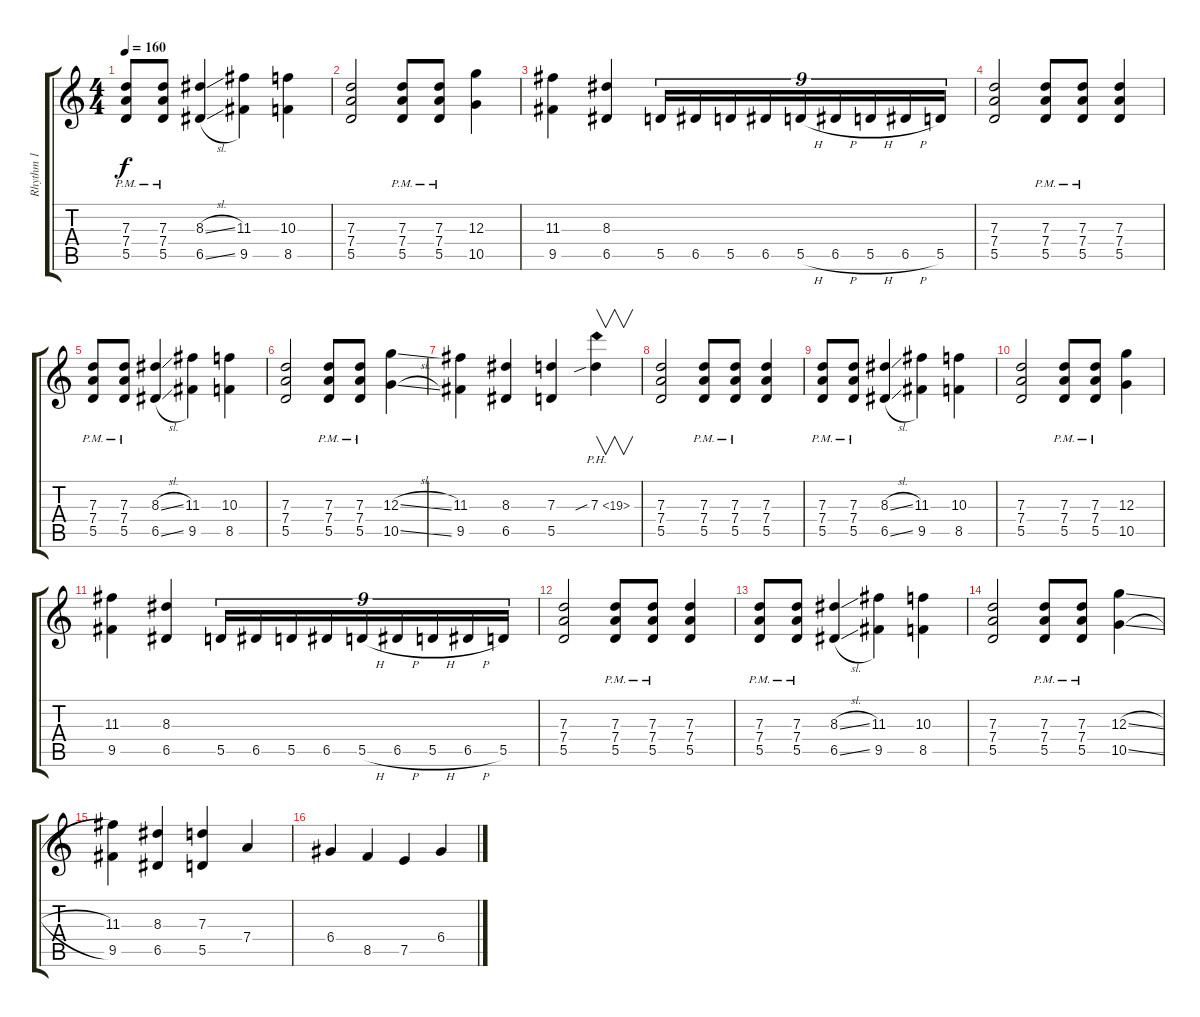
\track ("Rhythm 1" "Rhythm 1") {instrument overdrivenguitar}
\staff {score tabs}
\tuning (E4 B3 G3 D3 A2 E2) {hide}
\ts (4 4)
\tempo 160
\clef g2
\ks c
(7.3{pm} 7.4{pm} 5.5{pm}).8{dy f} (7.3{pm} 7.4{pm} 5.5{pm}).8 (8.3{sl} 6.5{sl}).4 (11.3 9.5).4 (10.3 8.5).4 |
(7.3 7.4 5.5).2 (7.3{pm} 7.4{pm} 5.5{pm}).8 (7.3{pm} 7.4{pm} 5.5{pm}).8 (12.3 10.5).4 |
(11.3 9.5).4 (8.3 6.5).4 5.5.16{tu (9 8)} 6.5.16{tu (9 8)} 5.5.16{tu (9 8)} 6.5.16{tu (9 8)} 5.5{h}.16{tu (9 8)} 6.5{h}.16{tu (9 8)} 5.5{h}.16{tu (9 8)} 6.5{h}.16{tu (9 8)} 5.5.16{tu (9 8)} |
(7.3 7.4 5.5).2 (7.3{pm} 7.4{pm} 5.5{pm}).8 (7.3{pm} 7.4{pm} 5.5{pm}).8 (7.3 7.4 5.5).4 |
(7.3{pm} 7.4{pm} 5.5{pm}).8 (7.3{pm} 7.4{pm} 5.5{pm}).8 (8.3{sl} 6.5{sl}).4 (11.3 9.5).4 (10.3 8.5).4 |
(7.3 7.4 5.5).2 (7.3{pm} 7.4{pm} 5.5{pm}).8 (7.3{pm} 7.4{pm} 5.5{pm}).8 (12.3{sl} 10.5{sl}).4 |
(11.3 9.5).4 (8.3 6.5).4 (7.3 5.5).4 7.3{ph 12 sib}.4{v} |
(7.3 7.4 5.5).2 (7.3{pm} 7.4{pm} 5.5{pm}).8 (7.3{pm} 7.4{pm} 5.5{pm}).8 (7.3 7.4 5.5).4 |
(7.3{pm} 7.4{pm} 5.5{pm}).8 (7.3{pm} 7.4{pm} 5.5{pm}).8 (8.3{sl} 6.5{sl}).4 (11.3 9.5).4 (10.3 8.5).4 |
(7.3 7.4 5.5).2 (7.3{pm} 7.4{pm} 5.5{pm}).8 (7.3{pm} 7.4{pm} 5.5{pm}).8 (12.3 10.5).4 |
(11.3 9.5).4 (8.3 6.5).4 5.5.16{tu (9 8)} 6.5.16{tu (9 8)} 5.5.16{tu (9 8)} 6.5.16{tu (9 8)} 5.5{h}.16{tu (9 8)} 6.5{h}.16{tu (9 8)} 5.5{h}.16{tu (9 8)} 6.5{h}.16{tu (9 8)} 5.5.16{tu (9 8)} |
(7.3 7.4 5.5).2 (7.3{pm} 7.4{pm} 5.5{pm}).8 (7.3{pm} 7.4{pm} 5.5{pm}).8 (7.3 7.4 5.5).4 |
(7.3{pm} 7.4{pm} 5.5{pm}).8 (7.3{pm} 7.4{pm} 5.5{pm}).8 (8.3{sl} 6.5{sl}).4 (11.3 9.5).4 (10.3 8.5).4 |
(7.3 7.4 5.5).2 (7.3{pm} 7.4{pm} 5.5{pm}).8 (7.3{pm} 7.4{pm} 5.5{pm}).8 (12.3{sl} 10.5{sl}).4 |
(11.3 9.5).4 (8.3 6.5).4 (7.3 5.5).4 7.4.4 |
6.4.4 8.5.4 7.5.4 6.4.4
